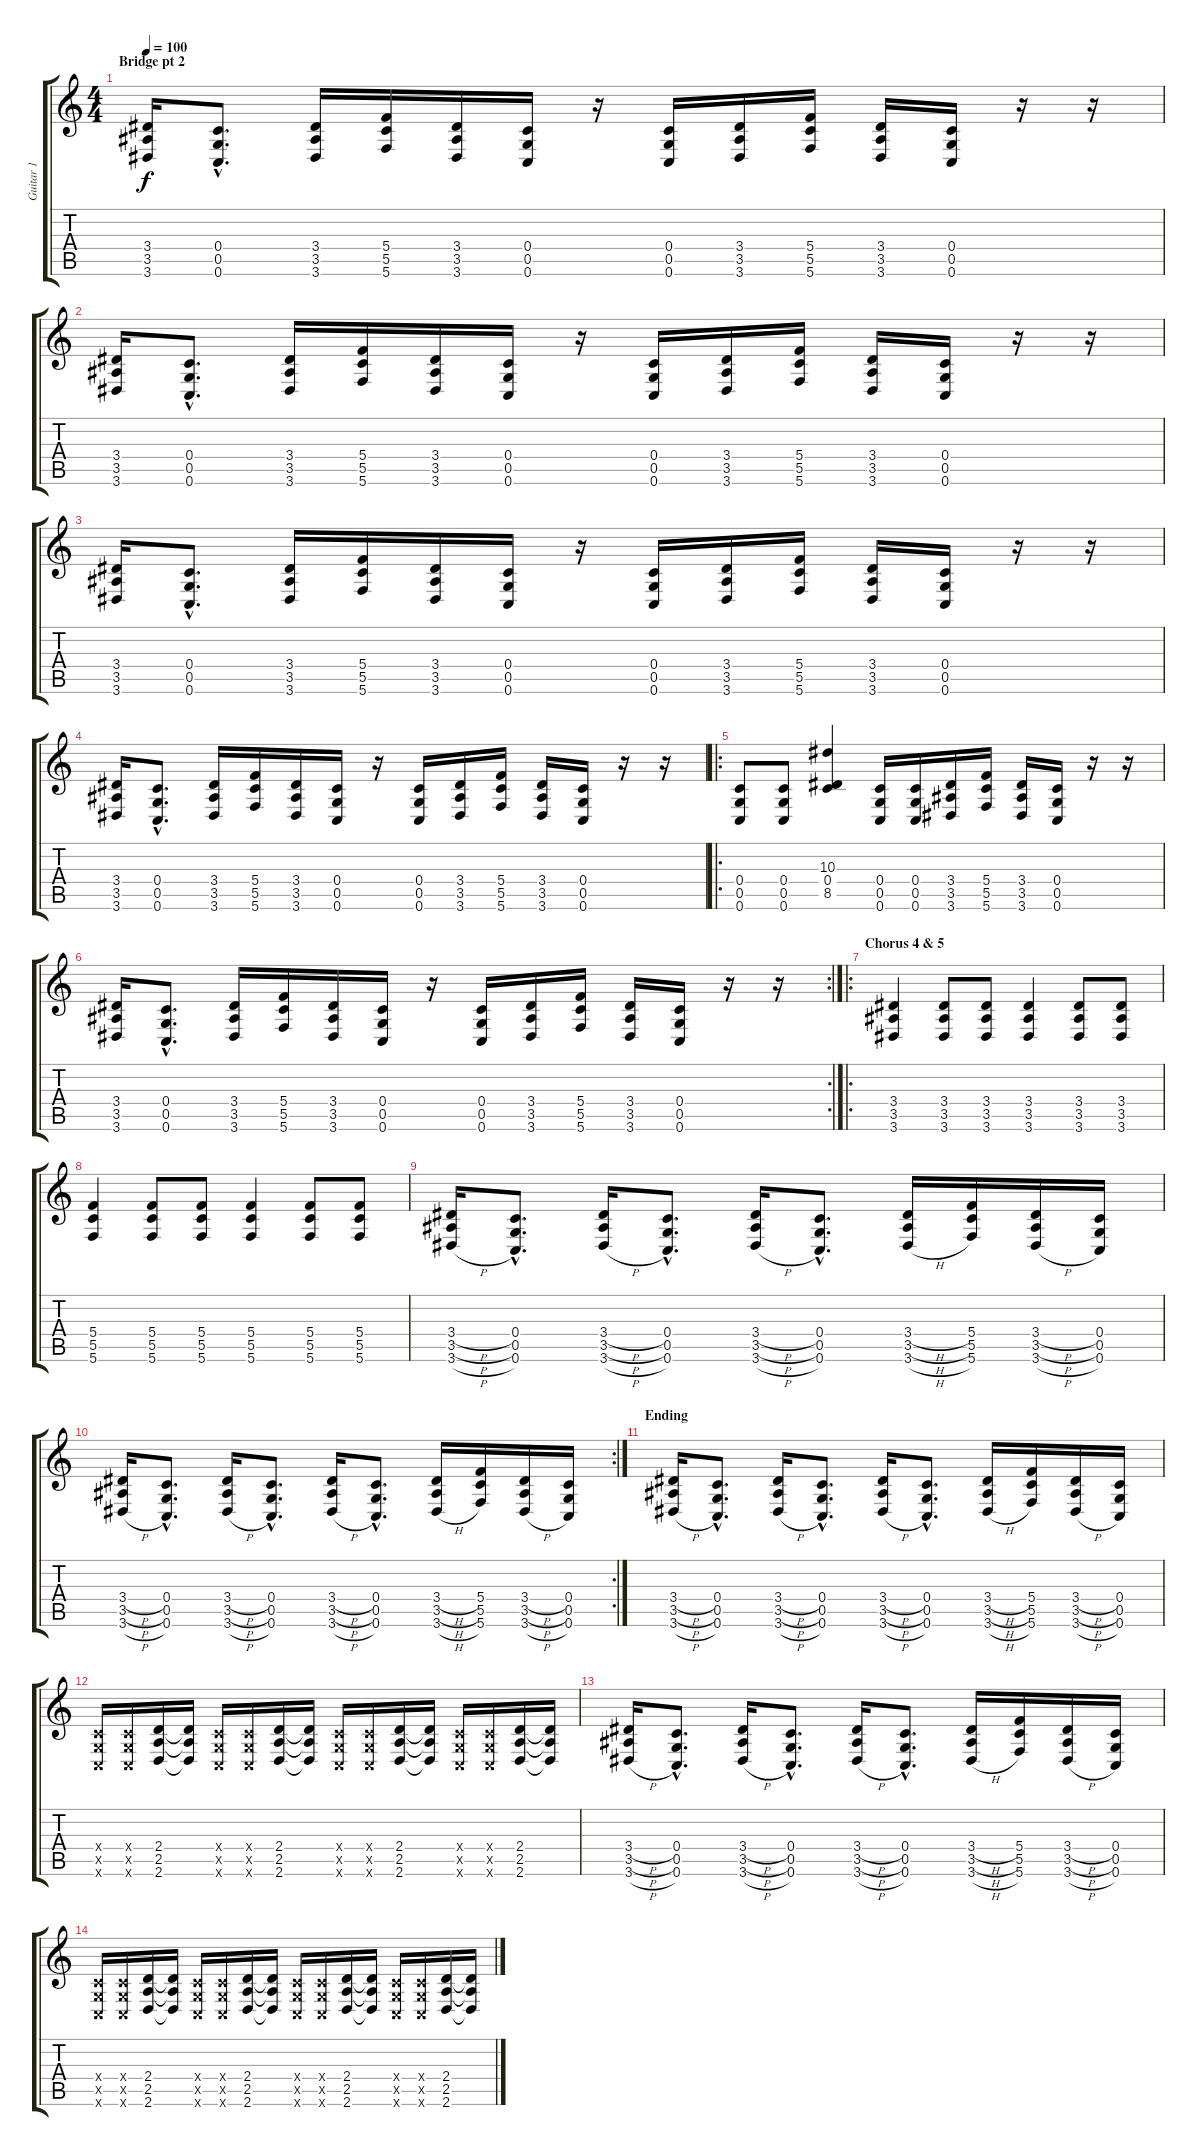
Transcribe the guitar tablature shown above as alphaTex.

\track ("Guitar 1" "Guitar 1") {instrument overdrivenguitar}
\staff {score tabs}
\tuning (D4 A3 F3 C3 G2 C2) {hide}
\ts (4 4)
\section ("" "Bridge pt 2")
\tempo 100
\clef g2
\ks c
(3.4 3.5 3.6).16{dy f} (0.4{hac} 0.5{hac} 0.6{hac}).8{d} (3.4 3.5 3.6).16 (5.4 5.5 5.6).16 (3.4 3.5 3.6).16 (0.4 0.5 0.6).16 r.16 (0.4 0.5 0.6).16 (3.4 3.5 3.6).16 (5.4 5.5 5.6).16 (3.4 3.5 3.6).16 (0.4 0.5 0.6).16 r.16 r.16 |
(3.4 3.5 3.6).16 (0.4{hac} 0.5{hac} 0.6{hac}).8{d} (3.4 3.5 3.6).16 (5.4 5.5 5.6).16 (3.4 3.5 3.6).16 (0.4 0.5 0.6).16 r.16 (0.4 0.5 0.6).16 (3.4 3.5 3.6).16 (5.4 5.5 5.6).16 (3.4 3.5 3.6).16 (0.4 0.5 0.6).16 r.16 r.16 |
(3.4 3.5 3.6).16 (0.4{hac} 0.5{hac} 0.6{hac}).8{d} (3.4 3.5 3.6).16 (5.4 5.5 5.6).16 (3.4 3.5 3.6).16 (0.4 0.5 0.6).16 r.16 (0.4 0.5 0.6).16 (3.4 3.5 3.6).16 (5.4 5.5 5.6).16 (3.4 3.5 3.6).16 (0.4 0.5 0.6).16 r.16 r.16 |
(3.4 3.5 3.6).16 (0.4{hac} 0.5{hac} 0.6{hac}).8{d} (3.4 3.5 3.6).16 (5.4 5.5 5.6).16 (3.4 3.5 3.6).16 (0.4 0.5 0.6).16 r.16 (0.4 0.5 0.6).16 (3.4 3.5 3.6).16 (5.4 5.5 5.6).16 (3.4 3.5 3.6).16 (0.4 0.5 0.6).16 r.16 r.16 |
\ro
(0.4 0.5 0.6).8 (0.4 0.5 0.6).8 (10.3 0.4 8.5).4 (0.4 0.5 0.6).16 (0.4 0.5 0.6).16 (3.4 3.5 3.6).16 (5.4 5.5 5.6).16 (3.4 3.5 3.6).16 (0.4 0.5 0.6).16 r.16 r.16 |
\rc 2
(3.4 3.5 3.6).16 (0.4{hac} 0.5{hac} 0.6{hac}).8{d} (3.4 3.5 3.6).16 (5.4 5.5 5.6).16 (3.4 3.5 3.6).16 (0.4 0.5 0.6).16 r.16 (0.4 0.5 0.6).16 (3.4 3.5 3.6).16 (5.4 5.5 5.6).16 (3.4 3.5 3.6).16 (0.4 0.5 0.6).16 r.16 r.16 |
\ro
\section ("" "Chorus 4 & 5")
(3.4 3.5 3.6).4 (3.4 3.5 3.6).8 (3.4 3.5 3.6).8 (3.4 3.5 3.6).4 (3.4 3.5 3.6).8 (3.4 3.5 3.6).8 |
(5.4 5.5 5.6).4 (5.4 5.5 5.6).8 (5.4 5.5 5.6).8 (5.4 5.5 5.6).4 (5.4 5.5 5.6).8 (5.4 5.5 5.6).8 |
(3.4{h} 3.5{h} 3.6{h}).16 (0.4{hac} 0.5{hac} 0.6{hac}).8{d} (3.4{h} 3.5{h} 3.6{h}).16 (0.4{hac} 0.5{hac} 0.6{hac}).8{d} (3.4{h} 3.5{h} 3.6{h}).16 (0.4{hac} 0.5{hac} 0.6{hac}).8{d} (3.4{h} 3.5{h} 3.6{h}).16 (5.4 5.5 5.6).16 (3.4{h} 3.5{h} 3.6{h}).16 (0.4 0.5 0.6).16 |
\rc 2
(3.4{h} 3.5{h} 3.6{h}).16 (0.4{hac} 0.5{hac} 0.6{hac}).8{d} (3.4{h} 3.5{h} 3.6{h}).16 (0.4{hac} 0.5{hac} 0.6{hac}).8{d} (3.4{h} 3.5{h} 3.6{h}).16 (0.4{hac} 0.5{hac} 0.6{hac}).8{d} (3.4{h} 3.5{h} 3.6{h}).16 (5.4 5.5 5.6).16 (3.4{h} 3.5{h} 3.6{h}).16 (0.4 0.5 0.6).16 |
\section ("" "Ending")
(3.4{h} 3.5{h} 3.6{h}).16 (0.4{hac} 0.5{hac} 0.6{hac}).8{d} (3.4{h} 3.5{h} 3.6{h}).16 (0.4{hac} 0.5{hac} 0.6{hac}).8{d} (3.4{h} 3.5{h} 3.6{h}).16 (0.4{hac} 0.5{hac} 0.6{hac}).8{d} (3.4{h} 3.5{h} 3.6{h}).16 (5.4 5.5 5.6).16 (3.4{h} 3.5{h} 3.6{h}).16 (0.4 0.5 0.6).16 |
(0.4{x} 0.5{x} 0.6{x}).16 (0.4{x} 0.5{x} 0.6{x}).16 (2.4 2.5 2.6).16 (2.4{t} 2.5{t} 2.6{t}).16 (0.4{x} 0.5{x} 0.6{x}).16 (0.4{x} 0.5{x} 0.6{x}).16 (2.4 2.5 2.6).16 (2.4{t} 2.5{t} 2.6{t}).16 (0.4{x} 0.5{x} 0.6{x}).16 (0.4{x} 0.5{x} 0.6{x}).16 (2.4 2.5 2.6).16 (2.4{t} 2.5{t} 2.6{t}).16 (0.4{x} 0.5{x} 0.6{x}).16 (0.4{x} 0.5{x} 0.6{x}).16 (2.4 2.5 2.6).16 (2.4{t} 2.5{t} 2.6{t}).16 |
(3.4{h} 3.5{h} 3.6{h}).16 (0.4{hac} 0.5{hac} 0.6{hac}).8{d} (3.4{h} 3.5{h} 3.6{h}).16 (0.4{hac} 0.5{hac} 0.6{hac}).8{d} (3.4{h} 3.5{h} 3.6{h}).16 (0.4{hac} 0.5{hac} 0.6{hac}).8{d} (3.4{h} 3.5{h} 3.6{h}).16 (5.4 5.5 5.6).16 (3.4{h} 3.5{h} 3.6{h}).16 (0.4 0.5 0.6).16 |
(0.4{x} 0.5{x} 0.6{x}).16 (0.4{x} 0.5{x} 0.6{x}).16 (2.4 2.5 2.6).16 (2.4{t} 2.5{t} 2.6{t}).16 (0.4{x} 0.5{x} 0.6{x}).16 (0.4{x} 0.5{x} 0.6{x}).16 (2.4 2.5 2.6).16 (2.4{t} 2.5{t} 2.6{t}).16 (0.4{x} 0.5{x} 0.6{x}).16 (0.4{x} 0.5{x} 0.6{x}).16 (2.4 2.5 2.6).16 (2.4{t} 2.5{t} 2.6{t}).16 (0.4{x} 0.5{x} 0.6{x}).16 (0.4{x} 0.5{x} 0.6{x}).16 (2.4 2.5 2.6).16 (2.4{t} 2.5{t} 2.6{t}).16
